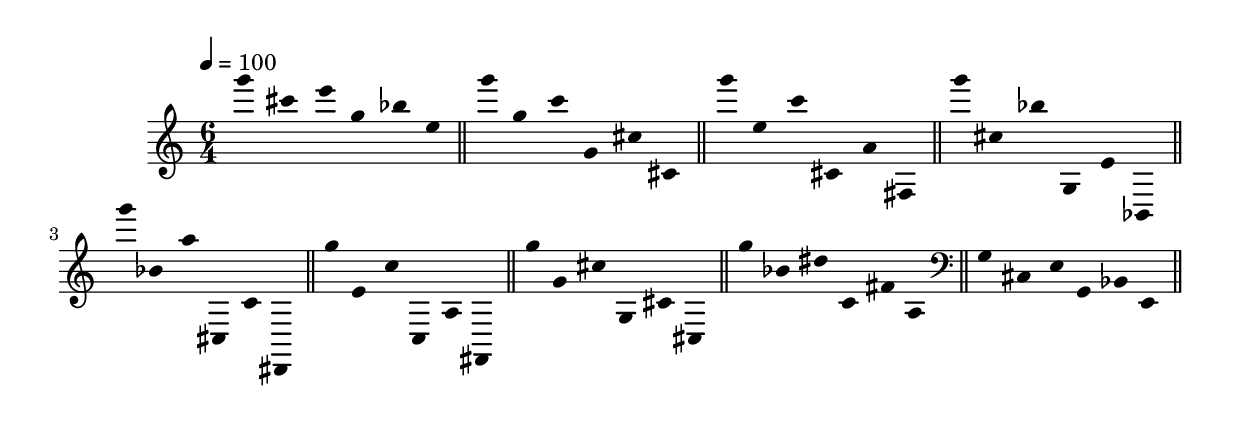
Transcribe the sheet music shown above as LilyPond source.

\score {
  \new Staff {
    \tempo 4=100
    \time 6/4
    \override Stem #'transparent = ##t
    \relative c'''' {
      g8 cis, e g, bes e, \bar "||"
      g' g, cis g, cis cis, \bar "||"
      g''' e, c' cis,, a' fis, \bar "||"
      g''' cis,, bes' g,, e' bes, \bar "||"
      g'''' bes,, a' cis,,, c' dis,, \bar "||"
      g''' e, c' cis,, a' fis, \bar "||"
      g''' g, cis g, cis cis, \bar "||"
      g''' bes, dis cis, fis a, \bar "||"
      \clef bass
      g cis, e g, bes e, \bar "||"
    }
  }
  \layout { }
  \midi { }
}